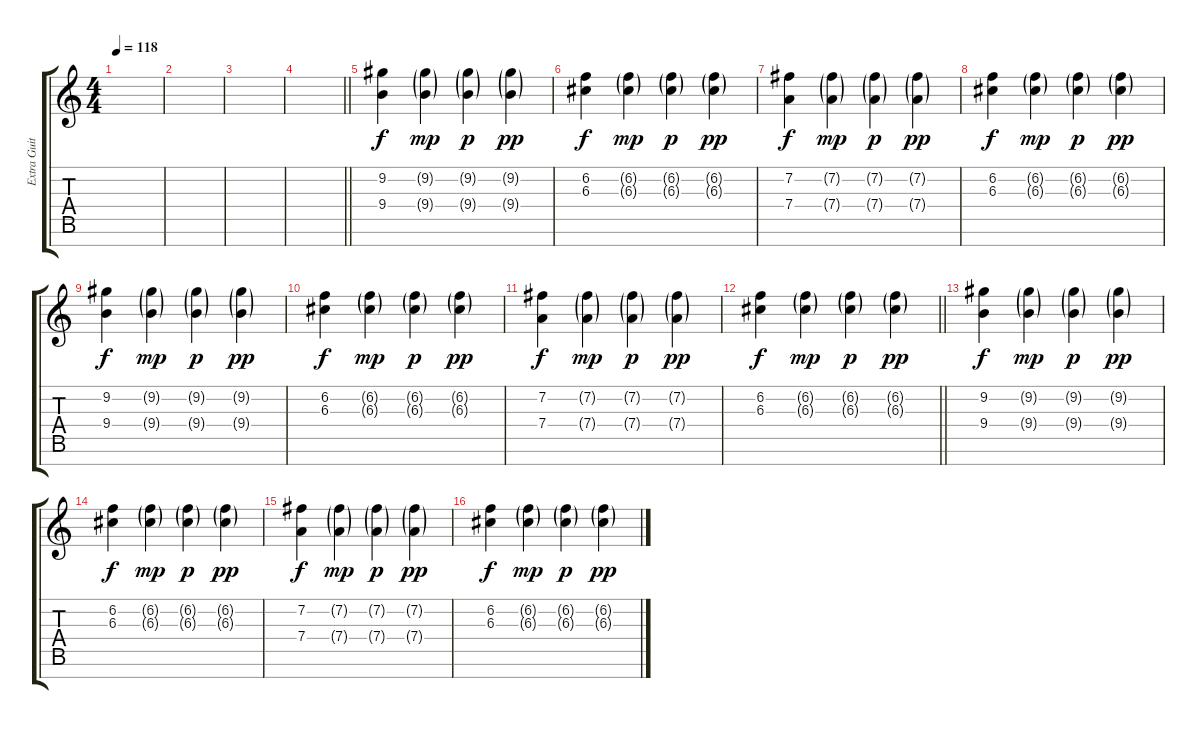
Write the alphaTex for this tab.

\track ("Extra Guitar" "Extra Guit") {instrument distortionguitar}
\staff {score tabs}
\tuning (E4 B3 G3 D3 A2 D2 B1) {hide}
\ts (4 4)
\tempo 118
\clef g2
\ks c
|
|
|
\barLineRight lightlight
|
\section ("" "")
(9.2 9.4).4{instrument electricguitarjazz} (9.2{g} 9.4{g}).4{dy mp} (9.2{g} 9.4{g}).4{dy p} (9.2{g} 9.4{g}).4{dy pp} |
(6.2 6.3).4{dy f} (6.2{g} 6.3{g}).4{dy mp} (6.2{g} 6.3{g}).4{dy p} (6.2{g} 6.3{g}).4{dy pp} |
(7.2 7.4).4{dy f} (7.2{g} 7.4{g}).4{dy mp} (7.2{g} 7.4{g}).4{dy p} (7.2{g} 7.4{g}).4{dy pp} |
(6.2 6.3).4{dy f} (6.2{g} 6.3{g}).4{dy mp} (6.2{g} 6.3{g}).4{dy p} (6.2{g} 6.3{g}).4{dy pp} |
(9.2 9.4).4{dy f} (9.2{g} 9.4{g}).4{dy mp} (9.2{g} 9.4{g}).4{dy p} (9.2{g} 9.4{g}).4{dy pp} |
(6.2 6.3).4{dy f} (6.2{g} 6.3{g}).4{dy mp} (6.2{g} 6.3{g}).4{dy p} (6.2{g} 6.3{g}).4{dy pp} |
(7.2 7.4).4{dy f} (7.2{g} 7.4{g}).4{dy mp} (7.2{g} 7.4{g}).4{dy p} (7.2{g} 7.4{g}).4{dy pp} |
\barLineRight lightlight
(6.2 6.3).4{dy f} (6.2{g} 6.3{g}).4{dy mp} (6.2{g} 6.3{g}).4{dy p} (6.2{g} 6.3{g}).4{dy pp} |
\section ("" "")
(9.2 9.4).4{dy f} (9.2{g} 9.4{g}).4{dy mp} (9.2{g} 9.4{g}).4{dy p} (9.2{g} 9.4{g}).4{dy pp} |
(6.2 6.3).4{dy f} (6.2{g} 6.3{g}).4{dy mp} (6.2{g} 6.3{g}).4{dy p} (6.2{g} 6.3{g}).4{dy pp} |
(7.2 7.4).4{dy f} (7.2{g} 7.4{g}).4{dy mp} (7.2{g} 7.4{g}).4{dy p} (7.2{g} 7.4{g}).4{dy pp} |
(6.2 6.3).4{dy f} (6.2{g} 6.3{g}).4{dy mp} (6.2{g} 6.3{g}).4{dy p} (6.2{g} 6.3{g}).4{dy pp}
